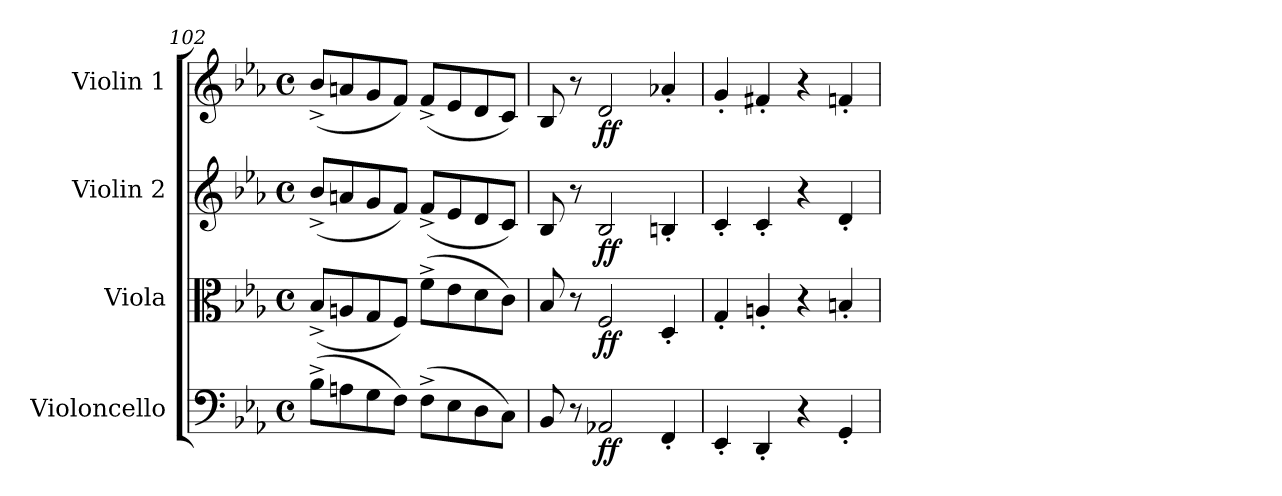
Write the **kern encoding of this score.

**kern	**dynam	**kern	**dynam	**kern	**dynam	**kern	**dynam
*part4	*part4	*part3	*part3	*part2	*part2	*part1	*part1
*staff4	*staff4	*staff3	*staff3	*staff2	*staff2	*staff1	*staff1
*I"Violoncello	*	*I"Viola	*	*I"Violin 2	*	*I"Violin 1	*
*I'Vc	*	*I'Vla	*	*I'Vln	*	*I'Vln	*
*clefF4	*	*clefC3	*	*clefG2	*	*clefG2	*
*k[b-e-a-]	*	*k[b-e-a-]	*	*k[b-e-a-]	*	*k[b-e-a-]	*
*M4/4	*	*M4/4	*	*M4/4	*	*M4/4	*
*met(c)	*	*met(c)	*	*met(c)	*	*met(c)	*
=102	=102	=102	=102	=102	=102	=102	=102
(8B-^\L	.	(8B-^/L	.	(8b-^/L	.	(8b-^/L	.
8An\	.	8An/	.	8an/	.	8an/	.
8G\	.	8G/	.	8g/	.	8g/	.
8F\J)	.	8F/J)	.	8f/J)	.	8f/J)	.
(8F^\L	.	(8f^\L	.	(8f^/L	.	(8f^/L	.
8E-\	.	8e-\	.	8e-/	.	8e-/	.
8D\	.	8d\	.	8d/	.	8d/	.
8C\J)	.	8c\J)	.	8c/J)	.	8c/J)	.
=103	=103	=103	=103	=103	=103	=103	=103
8BB-/	.	8B-/	.	8B-/	.	8B-/	.
8r	.	8r	.	8r	.	8r	.
!	!LO:DY:b	!	!LO:DY:b	!	!LO:DY:b	!	!LO:DY:b
2AA-X/	ff	2F/	ff	2B-/	ff	2d/	ff
4FF'/	.	4D'/	.	4Bn'/	.	4a-X'/	.
=104	=104	=104	=104	=104	=104	=104	=104
4EE-'/	.	4G'/	.	4c'/	.	4g'/	.
4DD'/	.	4An'/	.	4c'/	.	4f#X'/	.
4r	.	4r	.	4r	.	4r	.
4GG'/	.	4Bn'/	.	4d'/	.	4fn'/	.
=	=	=	=	=	=	=	=
*-	*-	*-	*-	*-	*-	*-	*-
